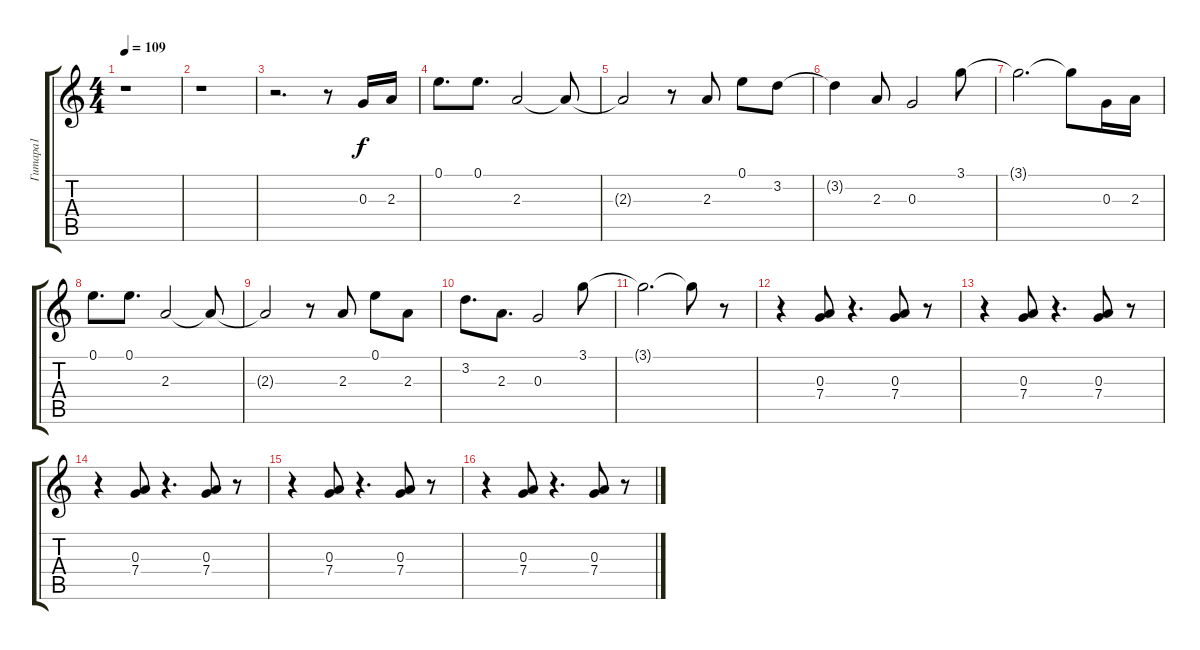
\track ("Гитара1" "Гитара1") {instrument electricguitarclean}
\staff {score tabs}
\tuning (E4 B3 G3 D3 A2 E2) {hide}
\ts (4 4)
\tempo 109
\clef g2
\ks c
r.1{dy f} |
r.1 |
r.2{d} r.8 0.3.16 2.3.16 |
0.1.8{d} 0.1.8{d} 2.3.2 2.3{t}.8 |
2.3{t}.2 r.8 2.3.8 0.1.8 3.2.8 |
3.2{t}.4 2.3.8 0.3.2 3.1.8 |
3.1{t}.2{d} 3.1{t}.8 0.3.16 2.3.16 |
0.1.8{d} 0.1.8{d} 2.3.2 2.3{t}.8 |
2.3{t}.2 r.8 2.3.8 0.1.8 2.3.8 |
3.2.8{d} 2.3.8{d} 0.3.2 3.1.8 |
3.1{t}.2{d} 3.1{t}.8 r.8 |
r.4 (0.3 7.4).8 r.4{d} (0.3 7.4).8 r.8 |
r.4 (0.3 7.4).8 r.4{d} (0.3 7.4).8 r.8 |
r.4 (0.3 7.4).8 r.4{d} (0.3 7.4).8 r.8 |
r.4 (0.3 7.4).8 r.4{d} (0.3 7.4).8 r.8 |
r.4 (0.3 7.4).8 r.4{d} (0.3 7.4).8 r.8
